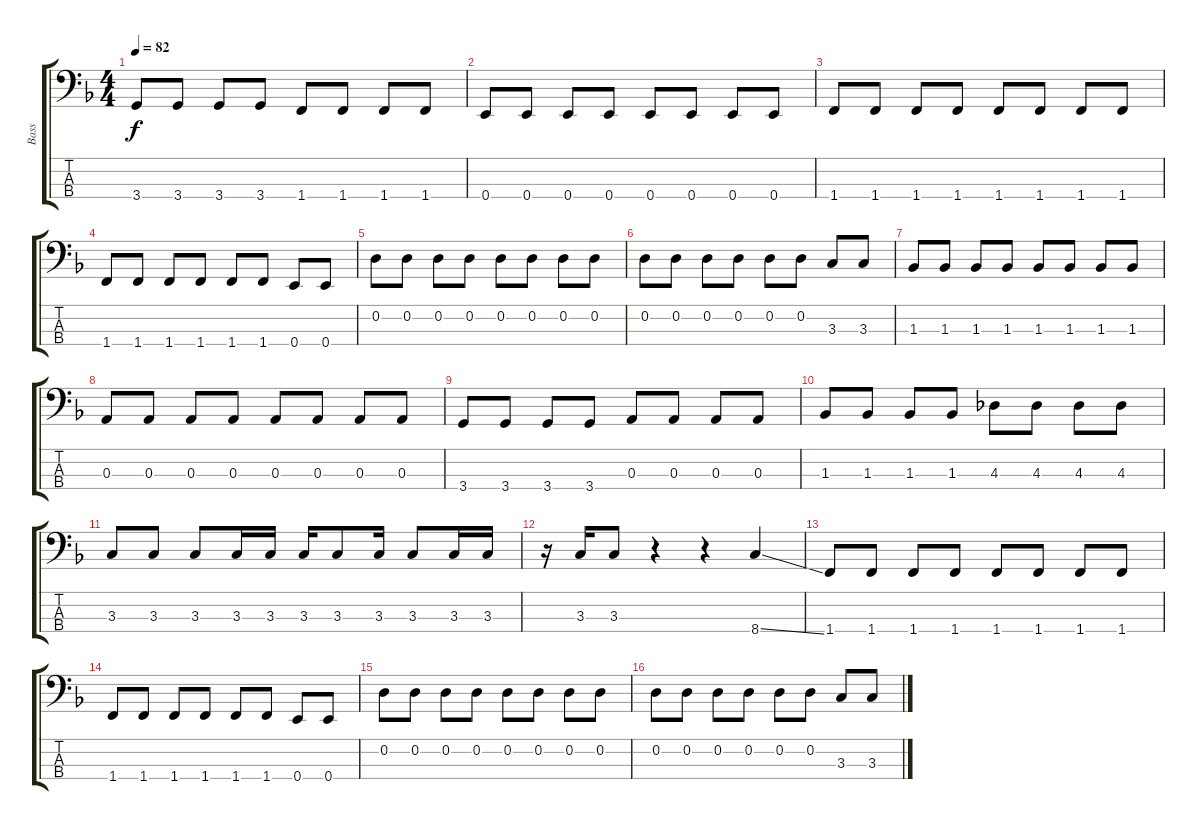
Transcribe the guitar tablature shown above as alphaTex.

\track ("Bass" "Bass") {instrument electricbassfinger}
\staff {score tabs}
\tuning (G2 D2 A1 E1) {hide}
\ts (4 4)
\tempo 82
\clef f4
\ks f
3.4.8{dy f} 3.4.8 3.4.8 3.4.8 1.4.8 1.4.8 1.4.8 1.4.8 |
0.4.8 0.4.8 0.4.8 0.4.8 0.4.8 0.4.8 0.4.8 0.4.8 |
1.4.8 1.4.8 1.4.8 1.4.8 1.4.8 1.4.8 1.4.8 1.4.8 |
1.4.8 1.4.8 1.4.8 1.4.8 1.4.8 1.4.8 0.4.8 0.4.8 |
0.2.8 0.2.8 0.2.8 0.2.8 0.2.8 0.2.8 0.2.8 0.2.8 |
0.2.8 0.2.8 0.2.8 0.2.8 0.2.8 0.2.8 3.3.8 3.3.8 |
1.3.8 1.3.8 1.3.8 1.3.8 1.3.8 1.3.8 1.3.8 1.3.8 |
0.3.8 0.3.8 0.3.8 0.3.8 0.3.8 0.3.8 0.3.8 0.3.8 |
3.4.8 3.4.8 3.4.8 3.4.8 0.3.8 0.3.8 0.3.8 0.3.8 |
1.3.8 1.3.8 1.3.8 1.3.8 4.3.8 4.3.8 4.3.8 4.3.8 |
3.3.8 3.3.8 3.3.8 3.3.16 3.3.16 3.3.16 3.3.8 3.3.16 3.3.8 3.3.16 3.3.16 |
r.16 3.3.16 3.3.8 r.4 r.4 8.4{ss}.4 |
1.4.8 1.4.8 1.4.8 1.4.8 1.4.8 1.4.8 1.4.8 1.4.8 |
1.4.8 1.4.8 1.4.8 1.4.8 1.4.8 1.4.8 0.4.8 0.4.8 |
0.2.8 0.2.8 0.2.8 0.2.8 0.2.8 0.2.8 0.2.8 0.2.8 |
0.2.8 0.2.8 0.2.8 0.2.8 0.2.8 0.2.8 3.3.8 3.3.8
